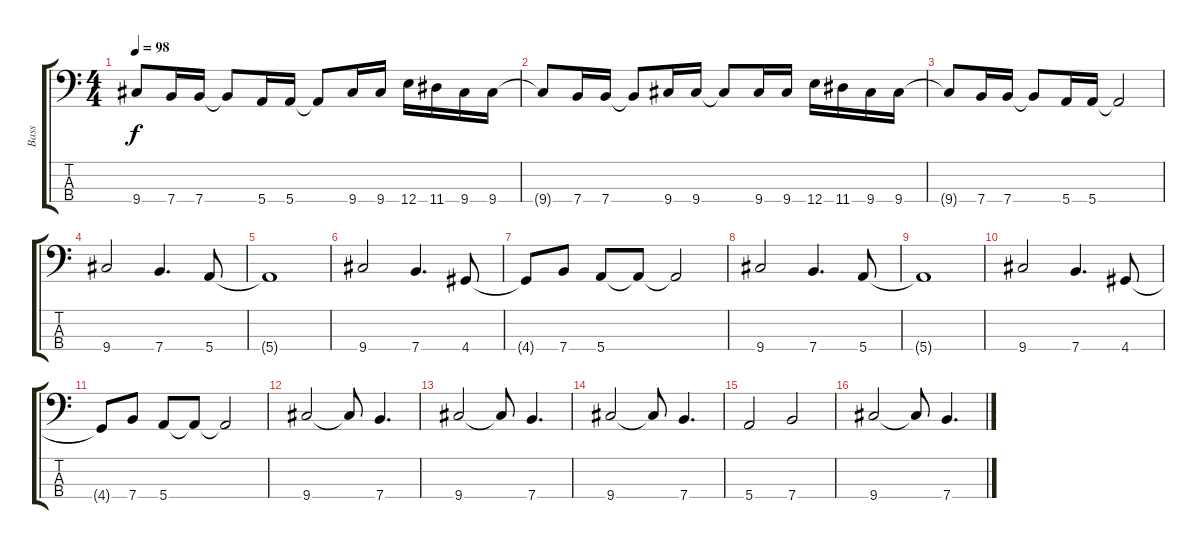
\track ("Bass" "Bass") {instrument electricbassfinger}
\staff {score tabs}
\tuning (G2 D2 A1 E1) {hide}
\ts (4 4)
\tempo 98
\clef f4
\ks c
9.4{t}.8{dy f} 7.4.16 7.4.16 7.4{t}.8 5.4.16 5.4.16 5.4{t}.8 9.4.16 9.4.16 12.4.16 11.4.16 9.4.16 9.4.16 |
9.4{t}.8 7.4.16 7.4.16 7.4{t}.8 9.4.16 9.4.16 9.4{t}.8 9.4.16 9.4.16 12.4.16 11.4.16 9.4.16 9.4.16 |
9.4{t}.8 7.4.16 7.4.16 7.4{t}.8 5.4.16 5.4.16 5.4{t}.2 |
9.4.2 7.4.4{d} 5.4.8 |
5.4{t}.1 |
9.4.2 7.4.4{d} 4.4.8 |
4.4{t}.8 7.4.8 5.4.8 5.4{t}.8 5.4{t}.2 |
9.4.2 7.4.4{d} 5.4.8 |
5.4{t}.1 |
9.4.2 7.4.4{d} 4.4.8 |
4.4{t}.8 7.4.8 5.4.8 5.4{t}.8 5.4{t}.2 |
9.4.2 9.4{t}.8 7.4.4{d} |
9.4.2 9.4{t}.8 7.4.4{d} |
9.4.2 9.4{t}.8 7.4.4{d} |
5.4.2 7.4.2 |
9.4.2 9.4{t}.8 7.4.4{d}
